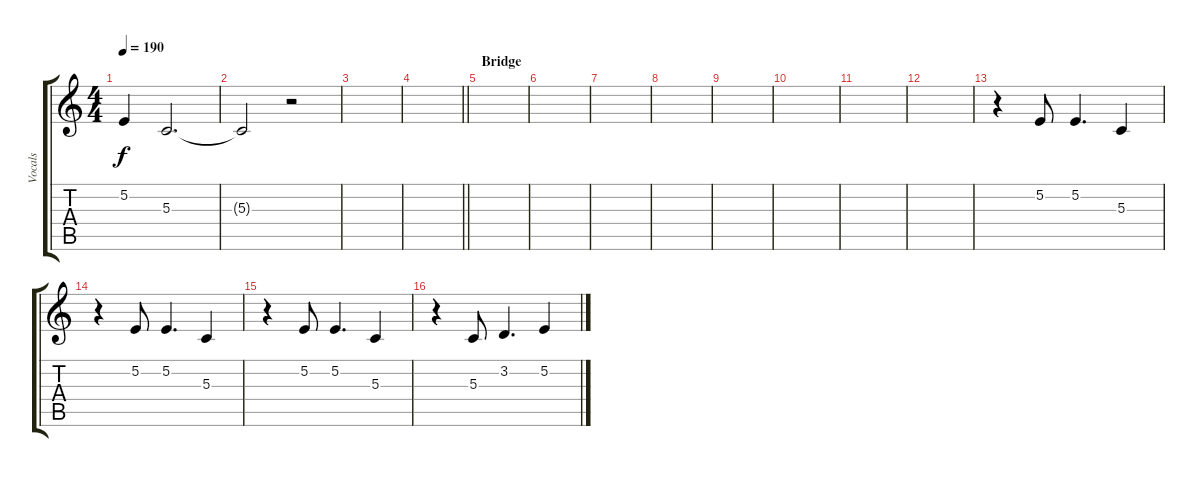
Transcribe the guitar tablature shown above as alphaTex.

\track ("Vocals" "Vocals") {instrument altosax}
\staff {score tabs}
\tuning (E4 B3 G3 D3 A2 E2) {hide}
\ts (4 4)
\tempo 190
\clef g2
\ks c
5.2{t}.4{dy f} 5.3.2{d} |
5.3{t}.2 r.2 |
|
\barLineRight lightlight
|
\section ("" "Bridge")
|
|
|
|
|
|
|
|
r.4 5.2.8 5.2.4{d} 5.3.4 |
r.4 5.2.8 5.2.4{d} 5.3.4 |
r.4 5.2.8 5.2.4{d} 5.3.4 |
r.4 5.3.8 3.2.4{d} 5.2.4
